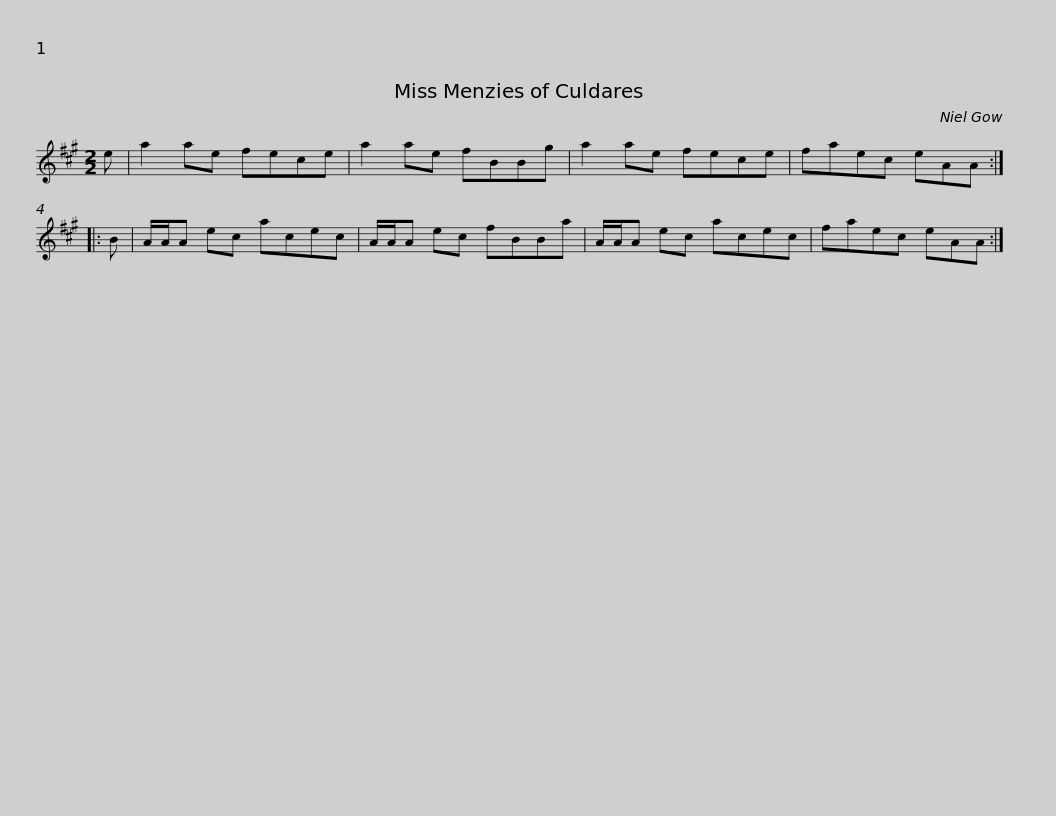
X:1
L:1/8
M:2/2
I:linebreak $
K:A
V:1 treble
V:1
 e | a2 ae fece | a2 ae fBBg | a2 ae fece | faec eAA :: %5
 B | A/A/A ec acec |$ A/A/A ec fBBa | A/A/A ec acec | faec eAA :| %10
